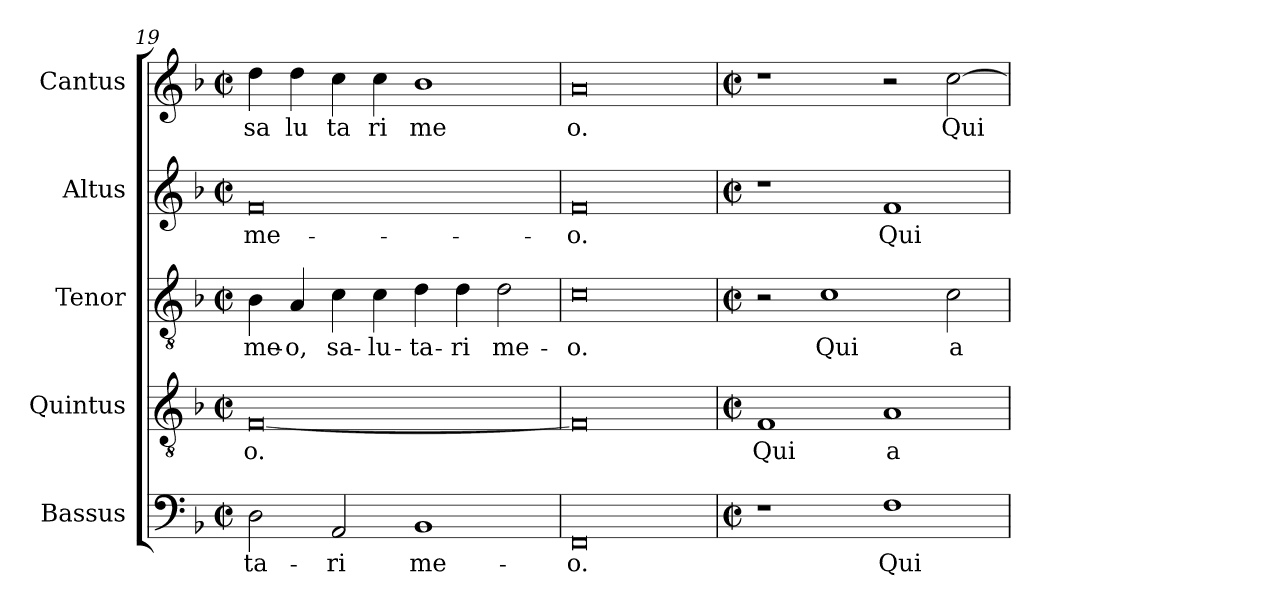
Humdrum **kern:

**kern	**text	**kern	**text	**kern	**text	**kern	**text	**kern	**text
*part5	*part5	*part4	*part4	*part3	*part3	*part2	*part2	*part1	*part1
*staff5	*staff5	*staff4	*staff4	*staff3	*staff3	*staff2	*staff2	*staff1	*staff1
*I"Bassus	*	*I"Quintus	*	*I"Tenor	*	*I"Altus	*	*I"Cantus	*
*I'B	*	*I'Q	*	*I'T	*	*I'A	*	*I'C	*
*clefF4	*	*clefGv2	*	*clefGv2	*	*clefG2	*	*clefG2	*
*k[b-]	*	*k[b-]	*	*k[b-]	*	*k[b-]	*	*k[b-]	*
*F:	*	*F:	*	*F:	*	*F:	*	*F:	*
*M2/2	*	*M2/2	*	*M2/2	*	*M2/2	*	*M2/2	*
*met(c|)	*	*met(c|)	*	*met(c|)	*	*met(c|)	*	*met(c|)	*
=19	=19	=19	=19	=19	=19	=19	=19	=19	=19
!	!LO:LY:b:cj	!	!LO:LY:b:cj	!	!LO:LY:b:cj	!	!LO:LY:b:cj	!	!LO:LY:b:cj
2D\	-ta-	[<0F	-o.	4B-\	me-	0f	me-	4dd\	sa
!	!	!	!	!	!LO:LY:b:cj	!	!	!	!LO:LY:b:cj
.	.	.	.	4A/	-o,	.	.	4dd\	lu
!	!LO:LY:b:cj	!	!	!	!LO:LY:b:cj	!	!	!	!LO:LY:b:cj
2AA/	-ri	.	.	4c\	sa-	.	.	4cc\	ta
!	!	!	!	!	!LO:LY:b:cj	!	!	!	!LO:LY:b:cj
.	.	.	.	4c\	-lu-	.	.	4cc\	ri
!	!LO:LY:b:cj	!	!	!	!LO:LY:b:cj	!	!	!	!LO:LY:b:cj
1BB-	me-	.	.	4d\	-ta-	.	.	1b-	me
!	!	!	!	!	!LO:LY:b:cj	!	!	!	!
.	.	.	.	4d\	-ri	.	.	.	.
!	!	!	!	!	!LO:LY:b:cj	!	!	!	!
.	.	.	.	2d\	me-	.	.	.	.
=20	=20	=20	=20	=20	=20	=20	=20	=20	=20
!	!LO:LY:b:cj	!	!	!	!LO:LY:b:cj	!	!LO:LY:b:cj	!	!LO:LY:b:cj
0FF	-o.	0F]	.	0c	-o.	0f	-o.	0a	o.
!!LO:LB:g=z
=21	=21!	=21	=21!	=21	=21!	=21	=21!	=21!	=21!
*M2/2	*	*M2/2	*	*M2/2	*	*M2/2	*	*M2/2	*
*met(c|)	*	*met(c|)	*	*met(c|)	*	*met(c|)	*	*met(c|)	*
!	!	!	!LO:LY:b:cj	!	!	!	!	!	!
1r	.	1F	Qui	2r	.	1r	.	1r	.
!	!	!	!	!	!LO:LY:b:cj	!	!	!	!
.	.	.	.	1c	Qui	.	.	.	.
!	!LO:LY:b:cj	!	!LO:LY:b:cj	!	!	!	!LO:LY:b:cj	!	!
1F	Qui	1A	a	.	.	1f	Qui-	2r	.
!	!	!	!	!	!LO:LY:b:cj	!	!	!	!LO:LY:b
.	.	.	.	2c\	a	.	.	[>2cc\	Qui
=	=	=	=	=	=	=	=	=	=
*-	*-	*-	*-	*-	*-	*-	*-	*-	*-
